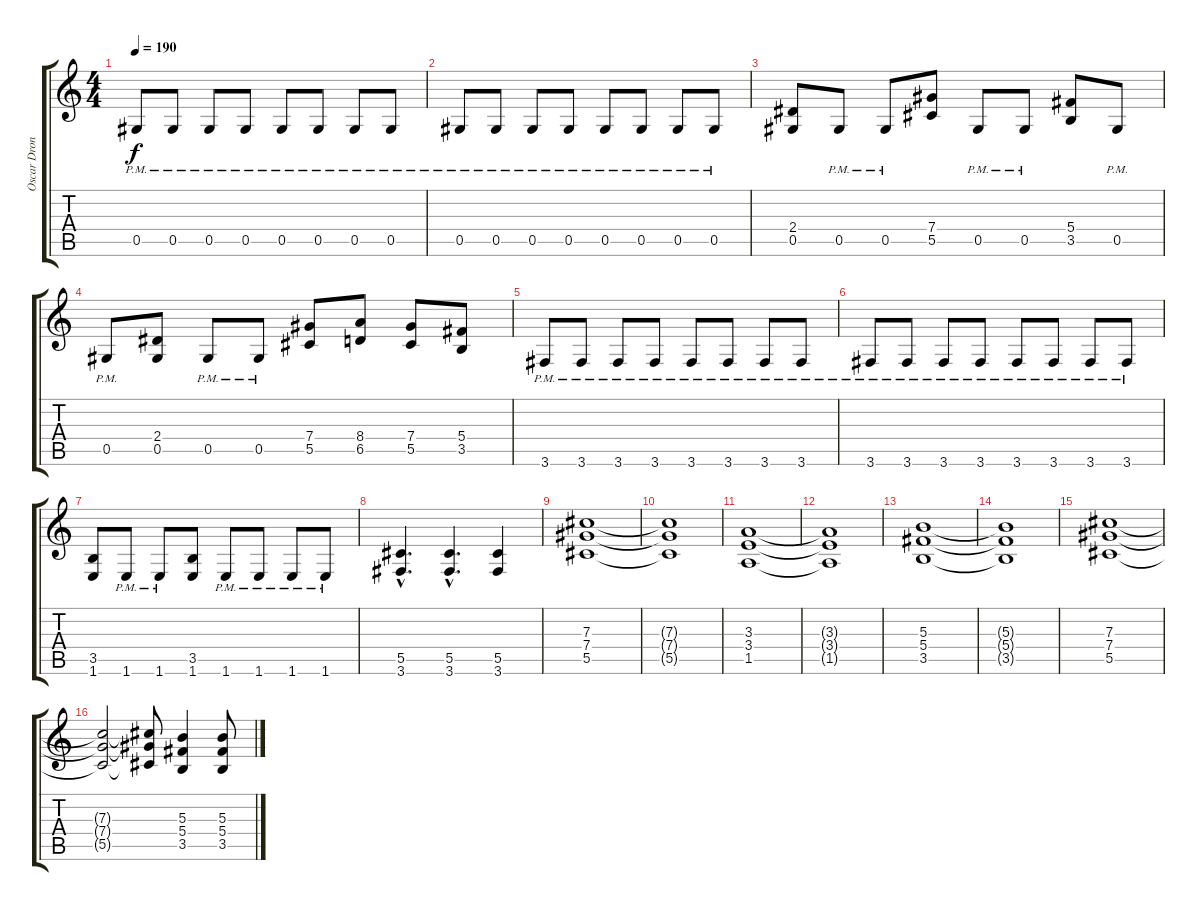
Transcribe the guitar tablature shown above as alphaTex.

\track ("Oscar Dronjak Rhytm" "Oscar Dron") {instrument distortionguitar}
\staff {score tabs}
\tuning (Eb4 Bb3 Gb3 Db3 Ab2 Eb2) {hide}
\ts (4 4)
\tempo 190
\clef g2
\ks c
0.5{pm}.8{dy f} 0.5{pm}.8 0.5{pm}.8 0.5{pm}.8 0.5{pm}.8 0.5{pm}.8 0.5{pm}.8 0.5{pm}.8 |
0.5{pm}.8 0.5{pm}.8 0.5{pm}.8 0.5{pm}.8 0.5{pm}.8 0.5{pm}.8 0.5{pm}.8 0.5{pm}.8 |
(2.4 0.5).8 0.5{pm}.8 0.5{pm}.8 (7.4 5.5).8 0.5{pm}.8 0.5{pm}.8 (5.4 3.5).8 0.5{pm}.8 |
0.5{pm}.8 (2.4 0.5).8 0.5{pm}.8 0.5{pm}.8 (7.4 5.5).8 (8.4 6.5).8 (7.4 5.5).8 (5.4 3.5).8 |
3.6{pm}.8 3.6{pm}.8 3.6{pm}.8 3.6{pm}.8 3.6{pm}.8 3.6{pm}.8 3.6{pm}.8 3.6{pm}.8 |
3.6{pm}.8 3.6{pm}.8 3.6{pm}.8 3.6{pm}.8 3.6{pm}.8 3.6{pm}.8 3.6{pm}.8 3.6{pm}.8 |
(3.5 1.6).8 1.6{pm}.8 1.6{pm}.8 (3.5 1.6).8 1.6{pm}.8 1.6{pm}.8 1.6{pm}.8 1.6{pm}.8 |
(5.5{hac} 3.6{hac}).4{d} (5.5{hac} 3.6{hac}).4{d} (5.5 3.6).4 |
(7.3 7.4 5.5).1 |
(7.3{t} 7.4{t} 5.5{t}).1 |
(3.3 3.4 1.5).1 |
(3.3{t} 3.4{t} 1.5{t}).1 |
(5.3 5.4 3.5).1 |
(5.3{t} 5.4{t} 3.5{t}).1 |
(7.3 7.4 5.5).1 |
(7.3{t} 7.4{t} 5.5{t}).2 (7.3{t} 7.4{t} 5.5{t}).8 (5.3 5.4 3.5).4 (5.3 5.4 3.5).8
